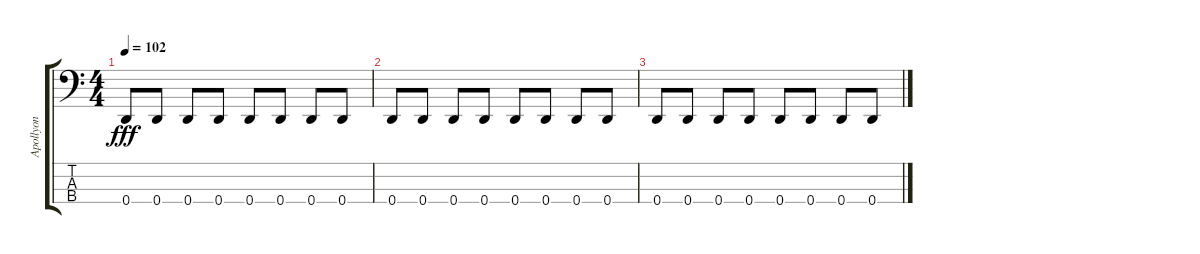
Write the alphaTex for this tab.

\track ("Apollyon" "Apollyon") {instrument electricbassfinger}
\staff {score tabs}
\tuning (F2 C2 G1 D1) {hide}
\ts (4 4)
\tempo 102
\clef f4
\ks c
0.4.8{dy fff} 0.4.8 0.4.8 0.4.8 0.4.8 0.4.8 0.4.8 0.4.8 |
0.4.8 0.4.8 0.4.8 0.4.8 0.4.8 0.4.8 0.4.8 0.4.8 |
0.4.8 0.4.8 0.4.8 0.4.8 0.4.8 0.4.8 0.4.8 0.4.8
